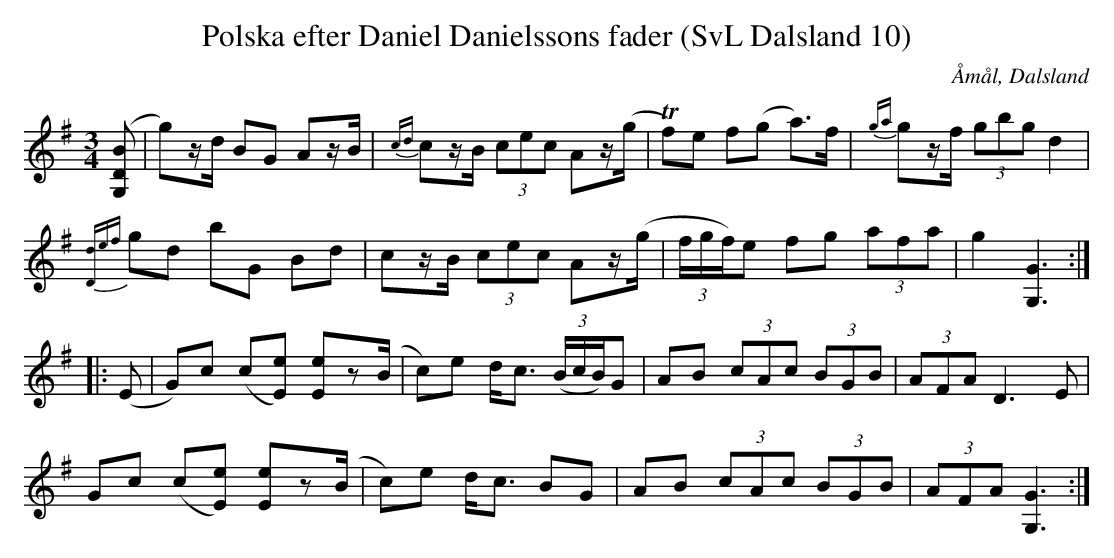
X:1
T:Polska efter Daniel Danielssons fader (SvL Dalsland 10)
O:Åmål, Dalsland
M:3/4
L:1/8
K:G
([G,DB]|g)z/d/ BG Az/B/|{cd}cz/B/ (3cec Az/(g/|Tf)e f(g a>)f|{ga}gz/f/ (3gbg d2|
{[dD]ef}gd bG Bd|cz/B/ (3cec Az/(g/|(3f/g/f/)e fg (3afa|g2 [G,G]3:|
|:(E|G)c (c[eE]) [eE]z(B/|c)e d<c ((3B/c/B/)G|AB (3cAc (3BGB|(3AFA D3 E|
Gc (c[eE]) [eE]z(B/|c)e d<c BG|AB (3cAc (3BGB|(3AFA [GG,]3:|
